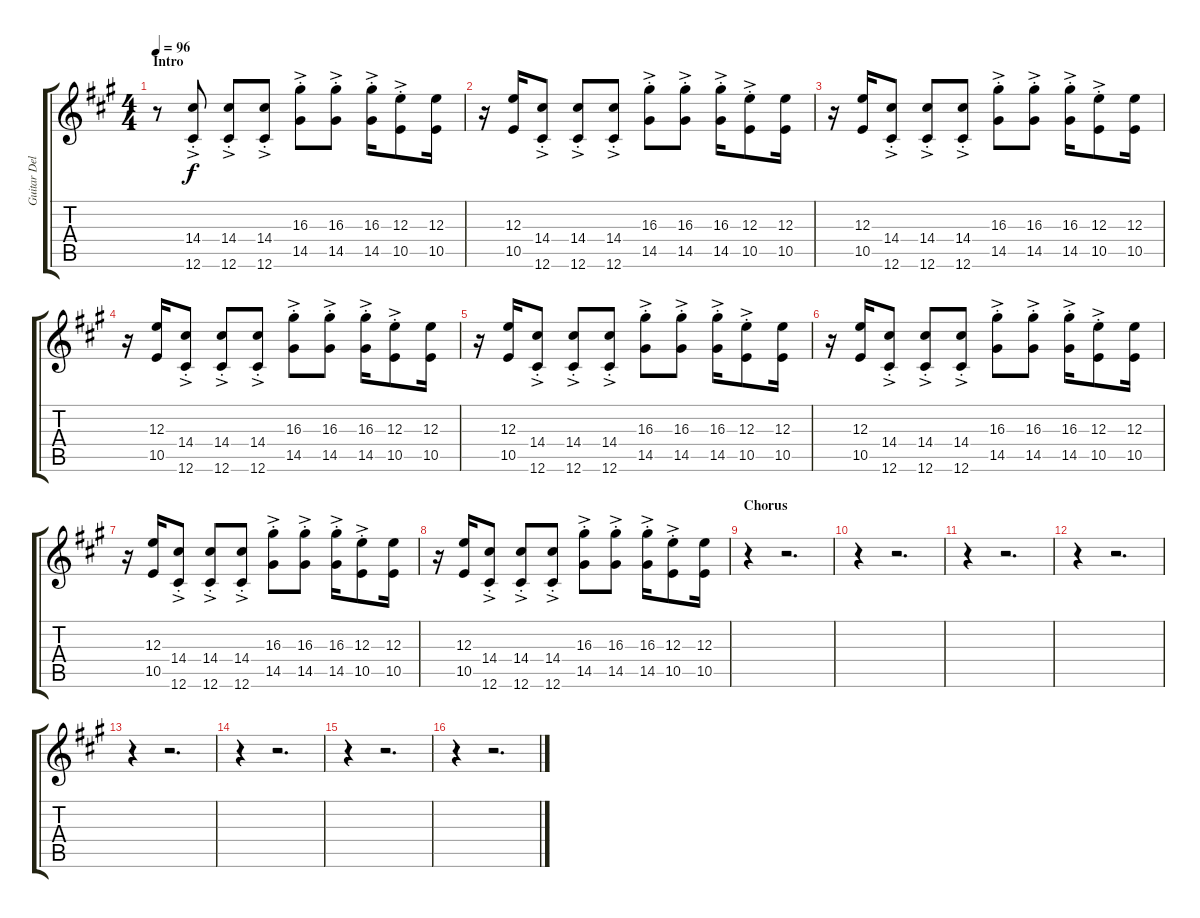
\track ("Guitar Delay" "Guitar Del") {instrument distortionguitar}
\staff {score tabs}
\tuning (Db4 Ab3 E3 B2 Gb2 Db2) {hide}
\ts (4 4)
\section ("" "Intro")
\tempo 96
\clef g2
\ks a
r.8{dy f instrument distortionguitar} (14.4{ac st} 12.6{ac st}).8 (14.4{ac st} 12.6{ac st}).8 (14.4{ac st} 12.6{ac st}).8 (16.3{ac st} 14.5{ac st}).8 (16.3{ac st} 14.5{ac st}).8 (16.3{ac st} 14.5{ac st}).16 (12.3{ac st} 10.5{ac st}).8 (12.3 10.5).16 |
r.16 (12.3 10.5).16 (14.4{ac st} 12.6{ac st}).8 (14.4{ac st} 12.6{ac st}).8 (14.4{ac st} 12.6{ac st}).8 (16.3{ac st} 14.5{ac st}).8 (16.3{ac st} 14.5{ac st}).8 (16.3{ac st} 14.5{ac st}).16 (12.3{ac st} 10.5{ac st}).8 (12.3 10.5).16 |
r.16 (12.3 10.5).16 (14.4{ac st} 12.6{ac st}).8 (14.4{ac st} 12.6{ac st}).8 (14.4{ac st} 12.6{ac st}).8 (16.3{ac st} 14.5{ac st}).8 (16.3{ac st} 14.5{ac st}).8 (16.3{ac st} 14.5{ac st}).16 (12.3{ac st} 10.5{ac st}).8 (12.3 10.5).16 |
r.16 (12.3 10.5).16 (14.4{ac st} 12.6{ac st}).8 (14.4{ac st} 12.6{ac st}).8 (14.4{ac st} 12.6{ac st}).8 (16.3{ac st} 14.5{ac st}).8 (16.3{ac st} 14.5{ac st}).8 (16.3{ac st} 14.5{ac st}).16 (12.3{ac st} 10.5{ac st}).8 (12.3 10.5).16 |
r.16 (12.3 10.5).16 (14.4{ac st} 12.6{ac st}).8 (14.4{ac st} 12.6{ac st}).8 (14.4{ac st} 12.6{ac st}).8 (16.3{ac st} 14.5{ac st}).8 (16.3{ac st} 14.5{ac st}).8 (16.3{ac st} 14.5{ac st}).16 (12.3{ac st} 10.5{ac st}).8 (12.3 10.5).16 |
r.16 (12.3 10.5).16 (14.4{ac st} 12.6{ac st}).8 (14.4{ac st} 12.6{ac st}).8 (14.4{ac st} 12.6{ac st}).8 (16.3{ac st} 14.5{ac st}).8 (16.3{ac st} 14.5{ac st}).8 (16.3{ac st} 14.5{ac st}).16 (12.3{ac st} 10.5{ac st}).8 (12.3 10.5).16 |
r.16 (12.3 10.5).16 (14.4{ac st} 12.6{ac st}).8 (14.4{ac st} 12.6{ac st}).8 (14.4{ac st} 12.6{ac st}).8 (16.3{ac st} 14.5{ac st}).8 (16.3{ac st} 14.5{ac st}).8 (16.3{ac st} 14.5{ac st}).16 (12.3{ac st} 10.5{ac st}).8 (12.3 10.5).16 |
r.16 (12.3 10.5).16 (14.4{ac st} 12.6{ac st}).8 (14.4{ac st} 12.6{ac st}).8 (14.4{ac st} 12.6{ac st}).8 (16.3{ac st} 14.5{ac st}).8 (16.3{ac st} 14.5{ac st}).8 (16.3{ac st} 14.5{ac st}).16 (12.3{ac st} 10.5{ac st}).8 (12.3 10.5).16 |
\section ("" "Chorus")
r.4 r.2{d} |
r.4 r.2{d} |
r.4 r.2{d} |
r.4 r.2{d} |
r.4 r.2{d} |
r.4 r.2{d} |
r.4 r.2{d} |
r.4 r.2{d}
